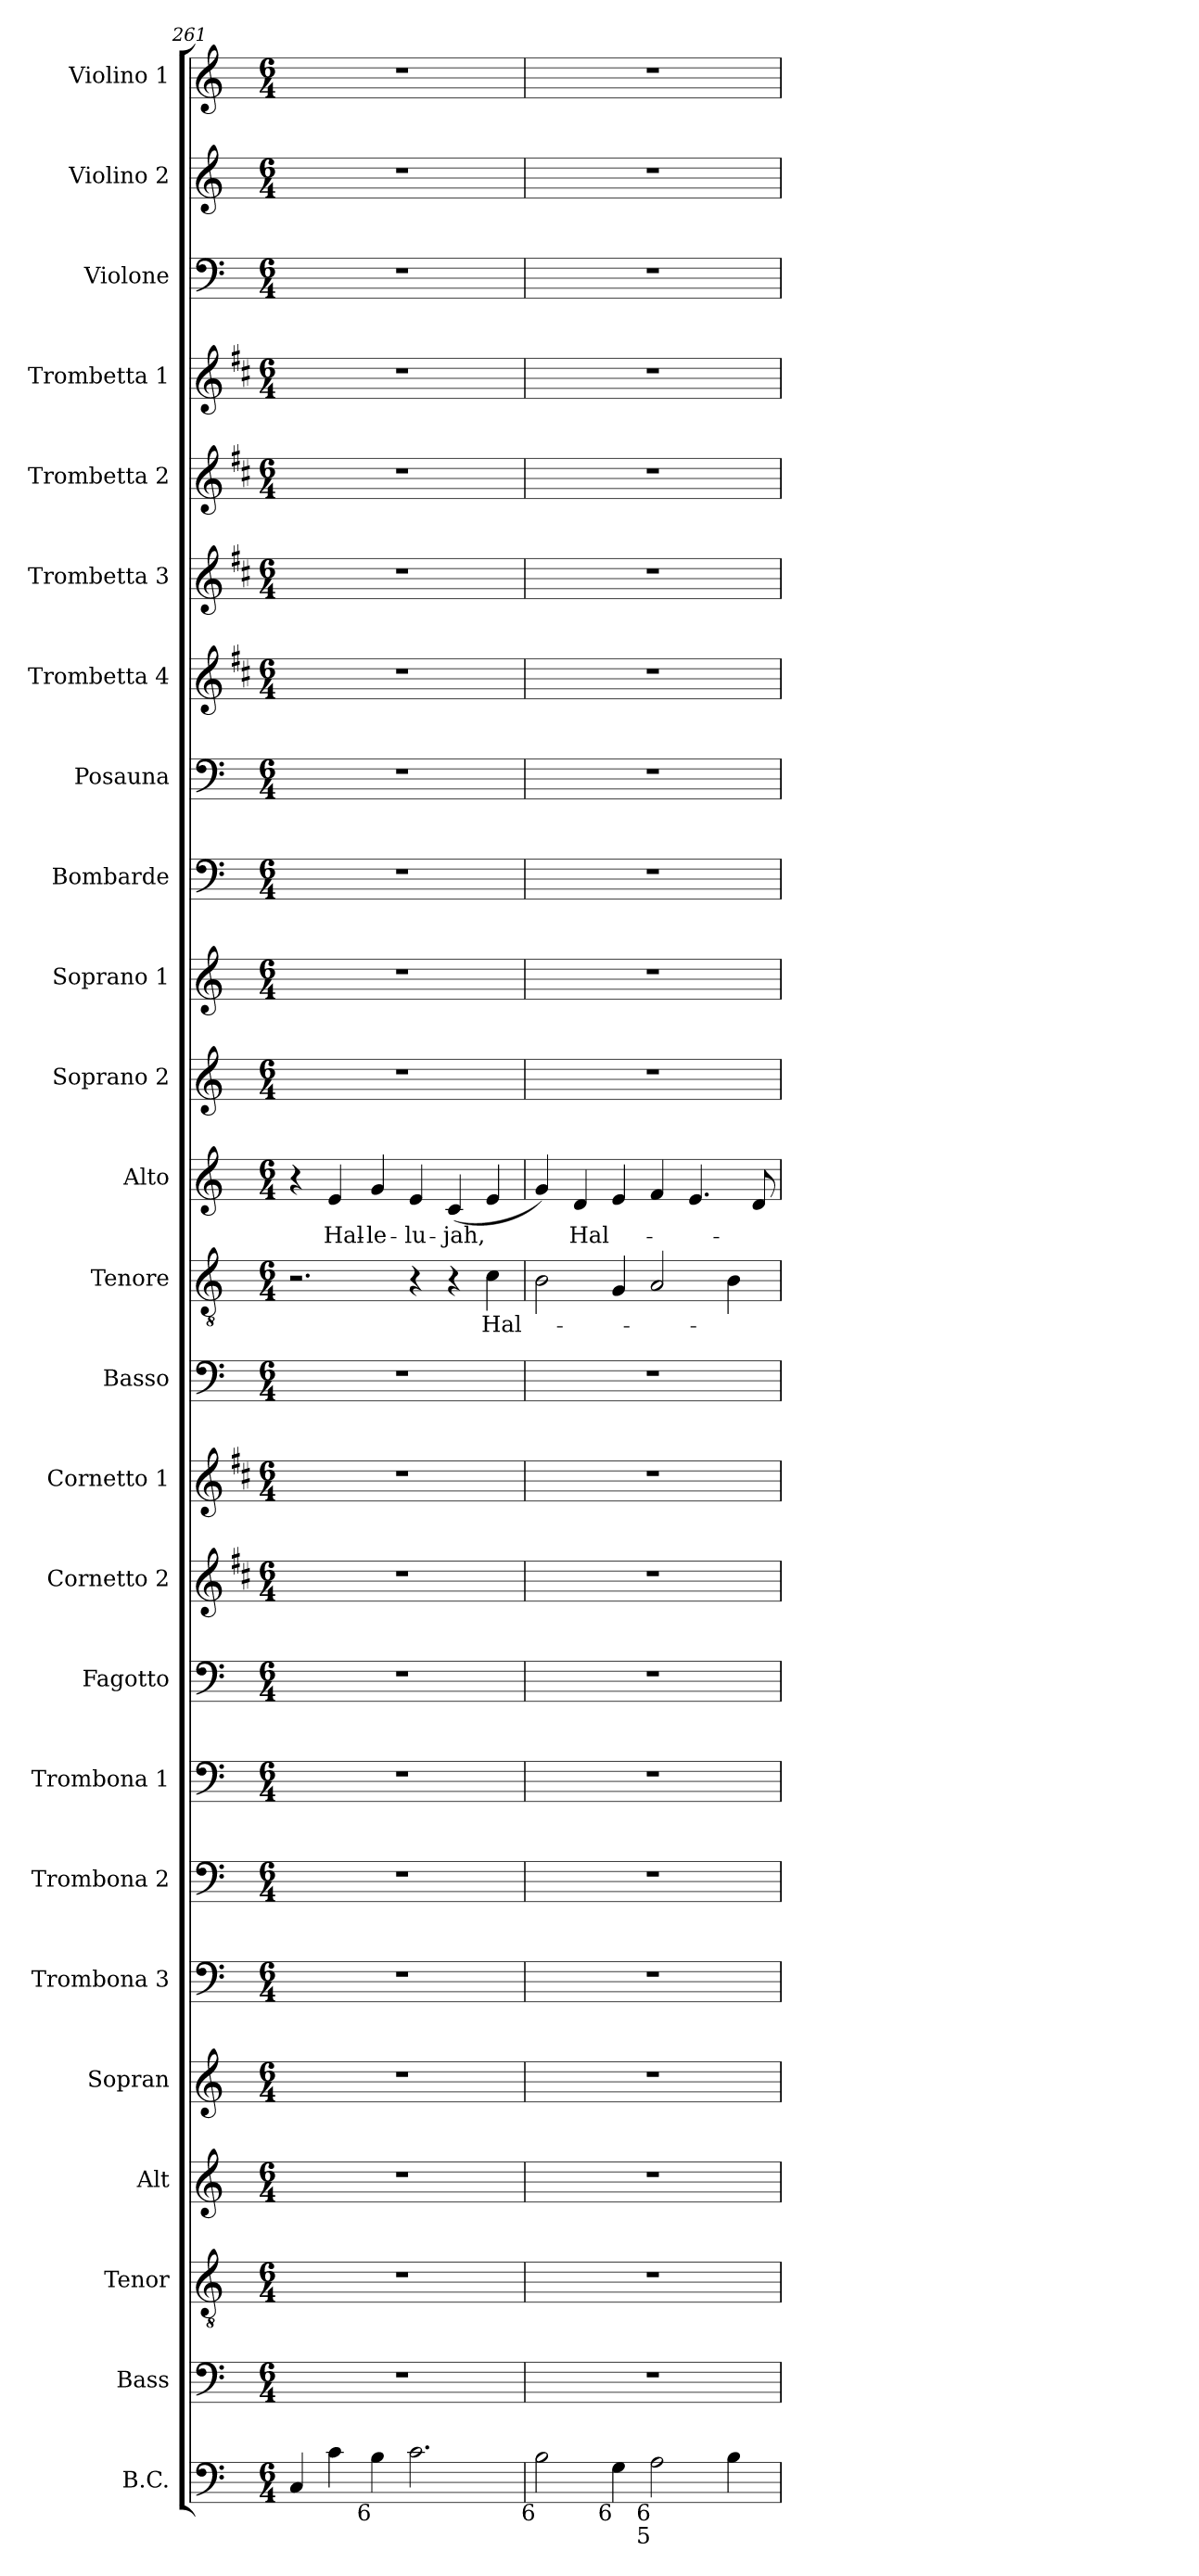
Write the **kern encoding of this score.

**kern	**kern	**kern	**kern	**kern	**kern	**kern	**kern	**kern	**kern	**kern	**kern	**kern	**text	**kern	**text	**kern	**kern	**kern	**kern	**kern	**kern	**kern	**kern	**kern	**kern	**kern
*part25	*part24	*part23	*part22	*part21	*part20	*part19	*part18	*part17	*part16	*part15	*part14	*part13	*part13	*part12	*part12	*part11	*part10	*part9	*part8	*part7	*part6	*part5	*part4	*part3	*part2	*part1
*staff25	*staff24	*staff23	*staff22	*staff21	*staff20	*staff19	*staff18	*staff17	*staff16	*staff15	*staff14	*staff13	*staff13	*staff12	*staff12	*staff11	*staff10	*staff9	*staff8	*staff7	*staff6	*staff5	*staff4	*staff3	*staff2	*staff1
*I"B.C.	*I"Bass	*I"Tenor	*I"Alt	*I"Sopran	*I"Trombona 3	*I"Trombona 2	*I"Trombona 1	*I"Fagotto	*I"Cornetto 2	*I"Cornetto 1	*I"Basso	*I"Tenore	*	*I"Alto	*	*I"Soprano 2	*I"Soprano 1	*I"Bombarde	*I"Posauna	*I"Trombetta 4	*I"Trombetta 3	*I"Trombetta 2	*I"Trombetta 1	*I"Violone	*I"Violino 2	*I"Violino 1
*I'B.C.	*I'B.	*I'T.	*I'A.	*I'S.	*I'Tbn. 2	*I'Tbn. 2	*I'Tbn. 1	*I'Fag.	*I'Cor. 2	*I'Cor. 1	*I'B.	*I'T.	*	*I'A.	*	*I'S.	*I'S.	*	*	*	*	*	*	*	*I'Vl. 2	*I'Vl. 1
*clefF4	*clefF4	*clefGv2	*clefG2	*clefG2	*clefF4	*clefF4	*clefF4	*clefF4	*clefG2	*clefG2	*clefF4	*clefGv2	*	*clefG2	*	*clefG2	*clefG2	*clefF4	*clefF4	*clefG2	*clefG2	*clefG2	*clefG2	*clefF4	*clefG2	*clefG2
*	*	*ITrd7c12	*	*	*	*	*	*	*ITrd1c2	*ITrd1c2	*	*ITrd7c12	*	*	*	*	*	*	*	*ITrd1c2	*ITrd1c2	*ITrd1c2	*ITrd1c2	*	*	*
*k[]	*k[]	*k[]	*k[]	*k[]	*k[]	*k[]	*k[]	*k[]	*k[]	*k[]	*k[]	*k[]	*	*k[]	*	*k[]	*k[]	*k[]	*k[]	*k[]	*k[]	*k[]	*k[]	*k[]	*k[]	*k[]
*C:	*C:	*C:	*C:	*C:	*C:	*C:	*C:	*C:	*C:	*C:	*C:	*C:	*	*C:	*	*C:	*C:	*C:	*C:	*C:	*C:	*C:	*C:	*C:	*C:	*C:
*M6/4	*M6/4	*M6/4	*M6/4	*M6/4	*M6/4	*M6/4	*M6/4	*M6/4	*M6/4	*M6/4	*M6/4	*M6/4	*	*M6/4	*	*M6/4	*M6/4	*M6/4	*M6/4	*M6/4	*M6/4	*M6/4	*M6/4	*M6/4	*M6/4	*M6/4
*MM150	*MM150	*MM150	*MM150	*MM150	*MM150	*MM150	*MM150	*MM150	*MM150	*MM150	*MM150	*MM150	*	*MM150	*	*MM150	*MM150	*MM150	*MM150	*MM150	*MM150	*MM150	*MM150	*MM150	*MM150	*MM150
=261	=261	=261	=261	=261	=261	=261	=261	=261	=261	=261	=261	=261	=261	=261	=261	=261	=261	=261	=261	=261	=261	=261	=261	=261	=261	=261
!	!LO:N:vis=1	!LO:N:vis=1	!LO:N:vis=1	!LO:N:vis=1	!LO:N:vis=1	!LO:N:vis=1	!LO:N:vis=1	!LO:N:vis=1	!LO:N:vis=1	!LO:N:vis=1	!LO:N:vis=1	!	!	!	!	!LO:N:vis=1	!LO:N:vis=1	!LO:N:vis=1	!LO:N:vis=1	!LO:N:vis=1	!LO:N:vis=1	!LO:N:vis=1	!LO:N:vis=1	!LO:N:vis=1	!LO:N:vis=1	!LO:N:vis=1
4Ci/	1.r	1.r	1.r	1.r	1.r	1.r	1.r	1.r	1.r	1.r	1.r	2.r	.	4r	.	1.r	1.r	1.r	1.r	1.r	1.r	1.r	1.r	1.r	1.r	1.r
!	!	!	!	!	!	!	!	!	!	!	!	!	!	!	!LO:LY:b:color=#000000	!	!	!	!	!	!	!	!	!	!	!
4ci\	.	.	.	.	.	.	.	.	.	.	.	.	.	4ei/	Hal-	.	.	.	.	.	.	.	.	.	.	.
!LO:TX:b:rj:t=6	!	!	!	!	!	!	!	!	!	!	!	!	!	!	!	!	!	!	!	!	!	!	!	!	!	!
!	!	!	!	!	!	!	!	!	!	!	!	!	!	!	!LO:LY:b:color=#000000	!	!	!	!	!	!	!	!	!	!	!
4Bi\	.	.	.	.	.	.	.	.	.	.	.	.	.	4gi/	-le-	.	.	.	.	.	.	.	.	.	.	.
!	!	!	!	!	!	!	!	!	!	!	!	!	!	!	!LO:LY:b:color=#000000	!	!	!	!	!	!	!	!	!	!	!
2.ci\	.	.	.	.	.	.	.	.	.	.	.	4r	.	4ei/	-lu-	.	.	.	.	.	.	.	.	.	.	.
!	!	!	!	!	!	!	!	!	!	!	!	!	!	!	!LO:LY:b:color=#000000	!	!	!	!	!	!	!	!	!	!	!
.	.	.	.	.	.	.	.	.	.	.	.	4r	.	(4ci/	-jah,	.	.	.	.	.	.	.	.	.	.	.
!	!	!	!	!	!	!	!	!	!	!	!	!	!LO:LY:b:color=#000000	!	!	!	!	!	!	!	!	!	!	!	!	!
.	.	.	.	.	.	.	.	.	.	.	.	4Ci\	Hal-	4ei/	.	.	.	.	.	.	.	.	.	.	.	.
=262	=262	=262	=262	=262	=262	=262	=262	=262	=262	=262	=262	=262	=262	=262	=262	=262	=262	=262	=262	=262	=262	=262	=262	=262	=262	=262
!LO:TX:b:rj:t=6	!	!	!	!	!	!	!	!	!	!	!	!	!	!	!	!	!	!	!	!	!	!	!	!	!	!
!	!LO:N:vis=1	!LO:N:vis=1	!LO:N:vis=1	!LO:N:vis=1	!LO:N:vis=1	!LO:N:vis=1	!LO:N:vis=1	!LO:N:vis=1	!LO:N:vis=1	!LO:N:vis=1	!LO:N:vis=1	!	!	!	!	!LO:N:vis=1	!LO:N:vis=1	!LO:N:vis=1	!LO:N:vis=1	!LO:N:vis=1	!LO:N:vis=1	!LO:N:vis=1	!LO:N:vis=1	!LO:N:vis=1	!LO:N:vis=1	!LO:N:vis=1
2Bi\	1.r	1.r	1.r	1.r	1.r	1.r	1.r	1.r	1.r	1.r	1.r	2BBi\	.	4gi/)	.	1.r	1.r	1.r	1.r	1.r	1.r	1.r	1.r	1.r	1.r	1.r
!	!	!	!	!	!	!	!	!	!	!	!	!	!	!	!LO:LY:b:color=#000000	!	!	!	!	!	!	!	!	!	!	!
.	.	.	.	.	.	.	.	.	.	.	.	.	.	4di/	Hal-	.	.	.	.	.	.	.	.	.	.	.
!LO:TX:b:rj:t=6	!	!	!	!	!	!	!	!	!	!	!	!	!	!	!	!	!	!	!	!	!	!	!	!	!	!
4Gi\	.	.	.	.	.	.	.	.	.	.	.	4GGi/	.	4ei/	.	.	.	.	.	.	.	.	.	.	.	.
!LO:TX:b:rj:t=6	!	!	!	!	!	!	!	!	!	!	!	!	!	!	!	!	!	!	!	!	!	!	!	!	!	!
!LO:TX:b:rj:t=5	!	!	!	!	!	!	!	!	!	!	!	!	!	!	!	!	!	!	!	!	!	!	!	!	!	!
2Ai\	.	.	.	.	.	.	.	.	.	.	.	2AAi/	.	4fi/	.	.	.	.	.	.	.	.	.	.	.	.
.	.	.	.	.	.	.	.	.	.	.	.	.	.	4.ei/	.	.	.	.	.	.	.	.	.	.	.	.
4Bi\	.	.	.	.	.	.	.	.	.	.	.	4BBi\	.	.	.	.	.	.	.	.	.	.	.	.	.	.
.	.	.	.	.	.	.	.	.	.	.	.	.	.	8di/	.	.	.	.	.	.	.	.	.	.	.	.
=	=	=	=	=	=	=	=	=	=	=	=	=	=	=	=	=	=	=	=	=	=	=	=	=	=	=
*-	*-	*-	*-	*-	*-	*-	*-	*-	*-	*-	*-	*-	*-	*-	*-	*-	*-	*-	*-	*-	*-	*-	*-	*-	*-	*-
